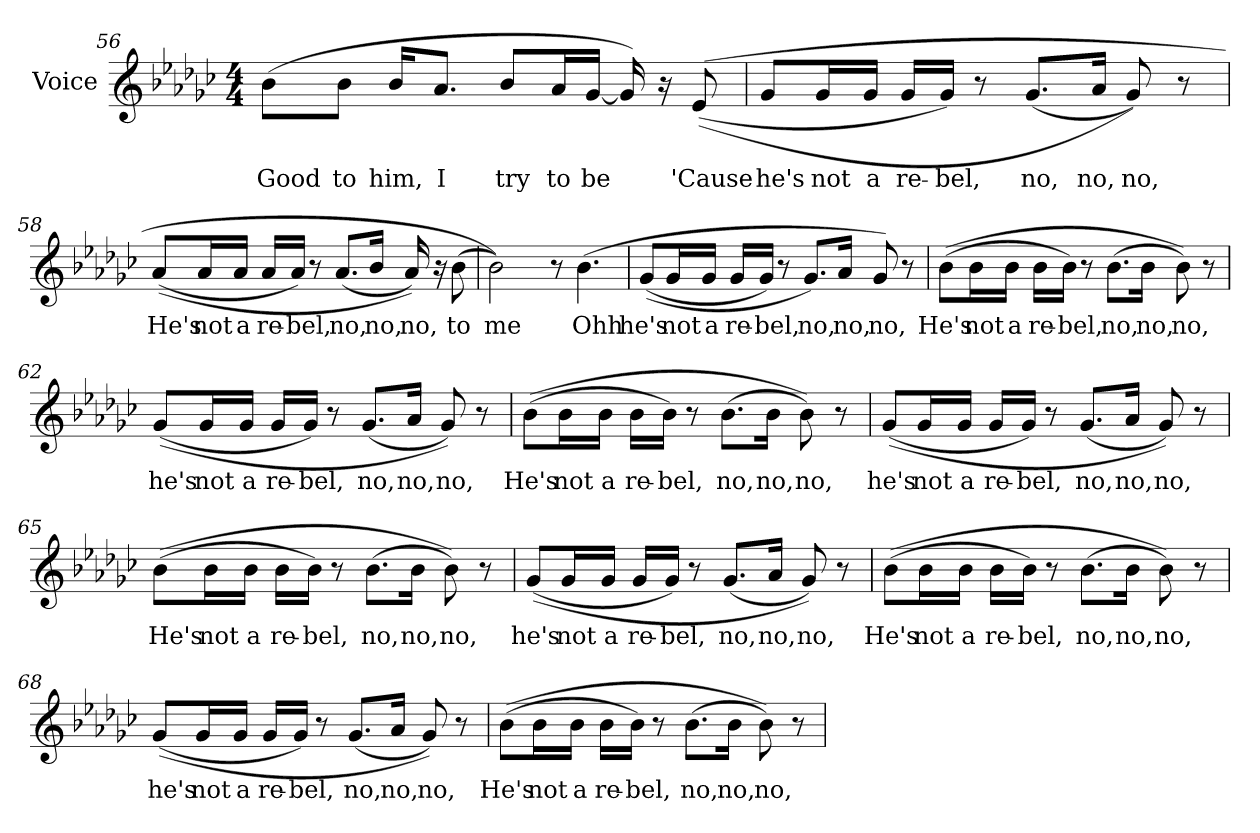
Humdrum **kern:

**kern	**text
*part1	*part1
*staff1	*staff1
*I"Voice	*
*I'Voice	*
!!LO:LB:g=z
*clefG2	*
*k[b-e-a-d-g-c-]	*
*G-:	*
*M4/4	*
=56	=56
!	!LO:LY:b:color=#000000
(8b-i\L	Good
!	!LO:LY:b:color=#000000
8b-i\J	to
!	!LO:LY:b:color=#000000
16b-i/KL	him,
!	!LO:LY:b:color=#000000
8.a-i/J	I
!	!LO:LY:b:color=#000000
8b-i/L	try
!	!LO:LY:b:color=#000000
16a-i/L	to
!	!LO:LY:b:color=#000000
[16g-i/JJ	be
16g-i/])	.
16r	.
!	!LO:LY:b:color=#000000
(((8e-i/	'Cause
=57	=57
!	!LO:LY:b:color=#000000
8g-i/L	he's
!	!LO:LY:b:color=#000000
16g-i/L	not
!	!LO:LY:b:color=#000000
16g-i/JJ	a
!	!LO:LY:b:color=#000000
16g-i/LL	re-
!	!LO:LY:b:color=#000000
16g-i/JJ)	-bel,
8r	.
!	!LO:LY:b:color=#000000
(8.g-i/L	no,
!	!LO:LY:b:color=#000000
16a-i/Jk	no,
!	!LO:LY:b:color=#000000
8g-i/))	no,
8r	.
!!LO:LB:g=z
=58	=58
!	!LO:LY:b:color=#000000
((8a-i/L	He's
!	!LO:LY:b:color=#000000
16a-i/L	not
!	!LO:LY:b:color=#000000
16a-i/JJ	a
!	!LO:LY:b:color=#000000
16a-i/LL	re-
!	!LO:LY:b:color=#000000
16a-i/JJ)	-bel,
8r	.
!	!LO:LY:b:color=#000000
(8.a-i/L	no,
!	!LO:LY:b:color=#000000
16b-i/Jk	no,
!	!LO:LY:b:color=#000000
16a-i/))	no,
16r	.
!	!LO:LY:b:color=#000000
(8b-i\	to
=59	=59
!	!LO:LY:b:color=#000000
2b-i\))	me
8r	.
!	!LO:LY:b:color=#000000
(4.b-i\	Ohh
=60	=60
!	!LO:LY:b:color=#000000
((8g-i/L	he's
!	!LO:LY:b:color=#000000
16g-i/L	not
!	!LO:LY:b:color=#000000
16g-i/JJ	a
!	!LO:LY:b:color=#000000
16g-i/LL	re-
!	!LO:LY:b:color=#000000
16g-i/JJ)	-bel,
8r	.
!	!LO:LY:b:color=#000000
8.g-i/L)	no,
!	!LO:LY:b:color=#000000
16a-i/Jk	no,
!	!LO:LY:b:color=#000000
8g-i/)	no,
8r	.
!!LO:LB:g=z
=61	=61
!	!LO:LY:b:color=#000000
((8b-i\L	He's
!	!LO:LY:b:color=#000000
16b-i\L	not
!	!LO:LY:b:color=#000000
16b-i\JJ	a
!	!LO:LY:b:color=#000000
16b-i\LL	re-
!	!LO:LY:b:color=#000000
16b-i\JJ)	-bel,
8r	.
!	!LO:LY:b:color=#000000
(8.b-i\L	no,
!	!LO:LY:b:color=#000000
16b-i\Jk	no,
!	!LO:LY:b:color=#000000
8b-i\))	no,
8r	.
=62	=62
!	!LO:LY:b:color=#000000
((8g-i/L	he's
!	!LO:LY:b:color=#000000
16g-i/L	not
!	!LO:LY:b:color=#000000
16g-i/JJ	a
!	!LO:LY:b:color=#000000
16g-i/LL	re-
!	!LO:LY:b:color=#000000
16g-i/JJ)	-bel,
8r	.
!	!LO:LY:b:color=#000000
(8.g-i/L	no,
!	!LO:LY:b:color=#000000
16a-i/Jk	no,
!	!LO:LY:b:color=#000000
8g-i/))	no,
8r	.
=63	=63
!	!LO:LY:b:color=#000000
((8b-i\L	He's
!	!LO:LY:b:color=#000000
16b-i\L	not
!	!LO:LY:b:color=#000000
16b-i\JJ	a
!	!LO:LY:b:color=#000000
16b-i\LL	re-
!	!LO:LY:b:color=#000000
16b-i\JJ)	-bel,
8r	.
!	!LO:LY:b:color=#000000
(8.b-i\L	no,
!	!LO:LY:b:color=#000000
16b-i\Jk	no,
!	!LO:LY:b:color=#000000
8b-i\))	no,
8r	.
!!LO:LB:g=z
=64	=64
!	!LO:LY:b:color=#000000
((8g-i/L	he's
!	!LO:LY:b:color=#000000
16g-i/L	not
!	!LO:LY:b:color=#000000
16g-i/JJ	a
!	!LO:LY:b:color=#000000
16g-i/LL	re-
!	!LO:LY:b:color=#000000
16g-i/JJ)	-bel,
8r	.
!	!LO:LY:b:color=#000000
(8.g-i/L	no,
!	!LO:LY:b:color=#000000
16a-i/Jk	no,
!	!LO:LY:b:color=#000000
8g-i/))	no,
8r	.
=65	=65
!	!LO:LY:b:color=#000000
((8b-i\L	He's
!	!LO:LY:b:color=#000000
16b-i\L	not
!	!LO:LY:b:color=#000000
16b-i\JJ	a
!	!LO:LY:b:color=#000000
16b-i\LL	re-
!	!LO:LY:b:color=#000000
16b-i\JJ)	-bel,
8r	.
!	!LO:LY:b:color=#000000
(8.b-i\L	no,
!	!LO:LY:b:color=#000000
16b-i\Jk	no,
!	!LO:LY:b:color=#000000
8b-i\))	no,
8r	.
=66	=66
!	!LO:LY:b:color=#000000
((8g-i/L	he's
!	!LO:LY:b:color=#000000
16g-i/L	not
!	!LO:LY:b:color=#000000
16g-i/JJ	a
!	!LO:LY:b:color=#000000
16g-i/LL	re-
!	!LO:LY:b:color=#000000
16g-i/JJ)	-bel,
8r	.
!	!LO:LY:b:color=#000000
(8.g-i/L	no,
!	!LO:LY:b:color=#000000
16a-i/Jk	no,
!	!LO:LY:b:color=#000000
8g-i/))	no,
8r	.
!!LO:LB:g=z
=67	=67
!	!LO:LY:b:color=#000000
((8b-i\L	He's
!	!LO:LY:b:color=#000000
16b-i\L	not
!	!LO:LY:b:color=#000000
16b-i\JJ	a
!	!LO:LY:b:color=#000000
16b-i\LL	re-
!	!LO:LY:b:color=#000000
16b-i\JJ)	-bel,
8r	.
!	!LO:LY:b:color=#000000
(8.b-i\L	no,
!	!LO:LY:b:color=#000000
16b-i\Jk	no,
!	!LO:LY:b:color=#000000
8b-i\))	no,
8r	.
=68	=68
!	!LO:LY:b:color=#000000
((8g-i/L	he's
!	!LO:LY:b:color=#000000
16g-i/L	not
!	!LO:LY:b:color=#000000
16g-i/JJ	a
!	!LO:LY:b:color=#000000
16g-i/LL	re-
!	!LO:LY:b:color=#000000
16g-i/JJ)	-bel,
8r	.
!	!LO:LY:b:color=#000000
(8.g-i/L	no,
!	!LO:LY:b:color=#000000
16a-i/Jk	no,
!	!LO:LY:b:color=#000000
8g-i/))	no,
8r	.
=69	=69
!	!LO:LY:b:color=#000000
((8b-i\L	He's
!	!LO:LY:b:color=#000000
16b-i\L	not
!	!LO:LY:b:color=#000000
16b-i\JJ	a
!	!LO:LY:b:color=#000000
16b-i\LL	re-
!	!LO:LY:b:color=#000000
16b-i\JJ)	-bel,
8r	.
!	!LO:LY:b:color=#000000
(8.b-i\L	no,
!	!LO:LY:b:color=#000000
16b-i\Jk	no,
!	!LO:LY:b:color=#000000
8b-i\))	no,
8r	.
=	=
*-	*-
